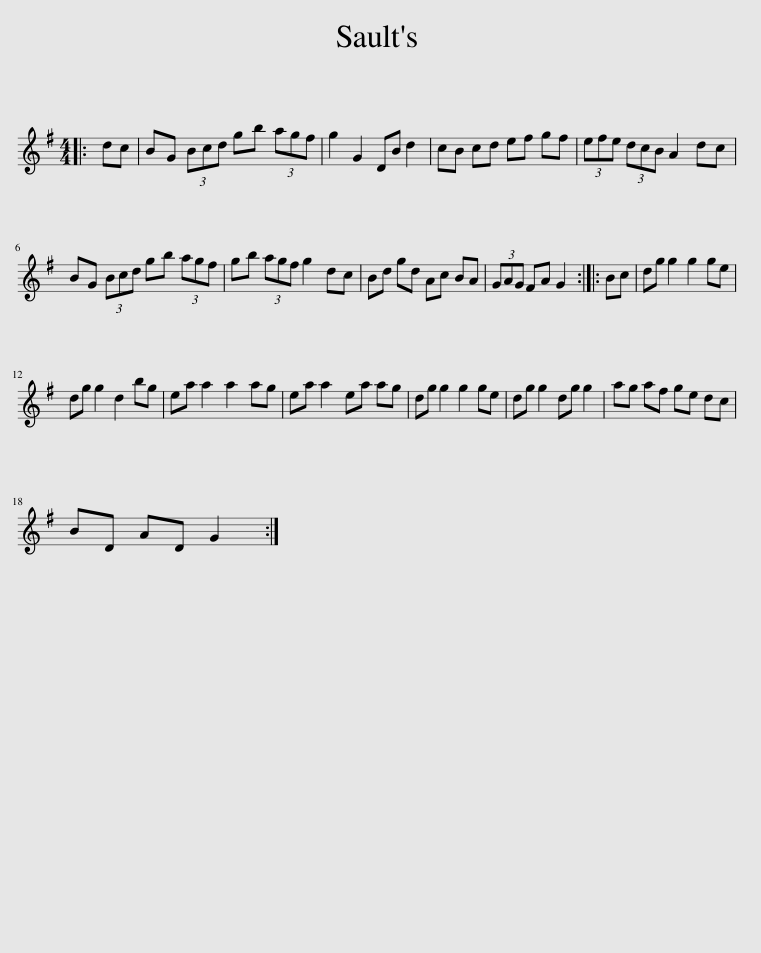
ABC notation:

X:1
L:1/8
M:4/4
I:linebreak $
K:G
V:1 treble
V:1
|: dc | BG (3Bcd gb (3agf | g2 G2 DB d2 | cB cd ef gf | (3efe (3dcB A2 dc |$ %5
 BG (3Bcd gb (3agf | gb (3agf g2 dc | Bd gd Ac BA | (3GAG FA G2 :: Bc | %10
 dg g2 g2 ge |$ dg g2 d2 bg | ea a2 a2 ag | ea a2 ea ag | dg g2 g2 ge | %15
 dg g2 dg g2 | ag af ge dc |$ BD AD G2 :| %18
